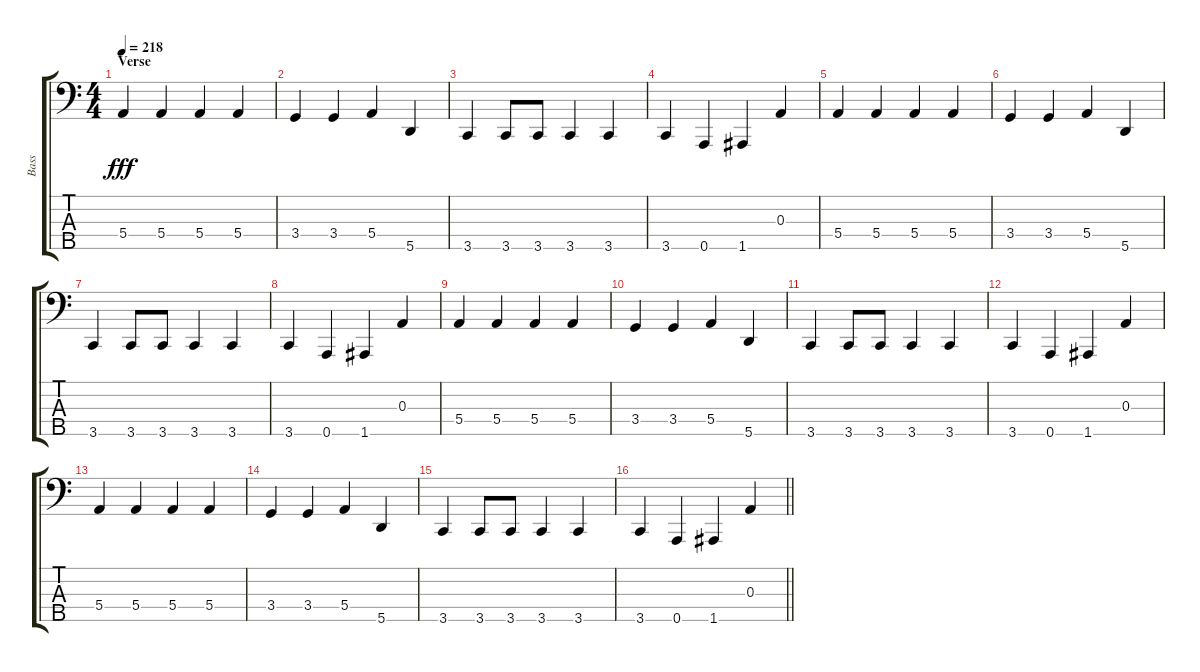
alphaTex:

\track ("Bass" "Bass") {instrument electricbasspick}
\staff {score tabs}
\tuning (G2 D2 A1 E1 A0) {hide}
\ts (4 4)
\section ("" "Verse")
\tempo 218
\clef f4
\ks c
5.4.4{dy fff} 5.4.4 5.4.4 5.4.4 |
3.4.4 3.4.4 5.4.4 5.5.4 |
3.5.4 3.5.8 3.5.8 3.5.4 3.5.4 |
3.5.4 0.5.4 1.5.4 0.3.4 |
5.4.4 5.4.4 5.4.4 5.4.4 |
3.4.4 3.4.4 5.4.4 5.5.4 |
3.5.4 3.5.8 3.5.8 3.5.4 3.5.4 |
3.5.4 0.5.4 1.5.4 0.3.4 |
5.4.4 5.4.4 5.4.4 5.4.4 |
3.4.4 3.4.4 5.4.4 5.5.4 |
3.5.4 3.5.8 3.5.8 3.5.4 3.5.4 |
3.5.4 0.5.4 1.5.4 0.3.4 |
5.4.4 5.4.4 5.4.4 5.4.4 |
3.4.4 3.4.4 5.4.4 5.5.4 |
3.5.4 3.5.8 3.5.8 3.5.4 3.5.4 |
\barLineRight lightlight
3.5.4 0.5.4 1.5.4 0.3.4
